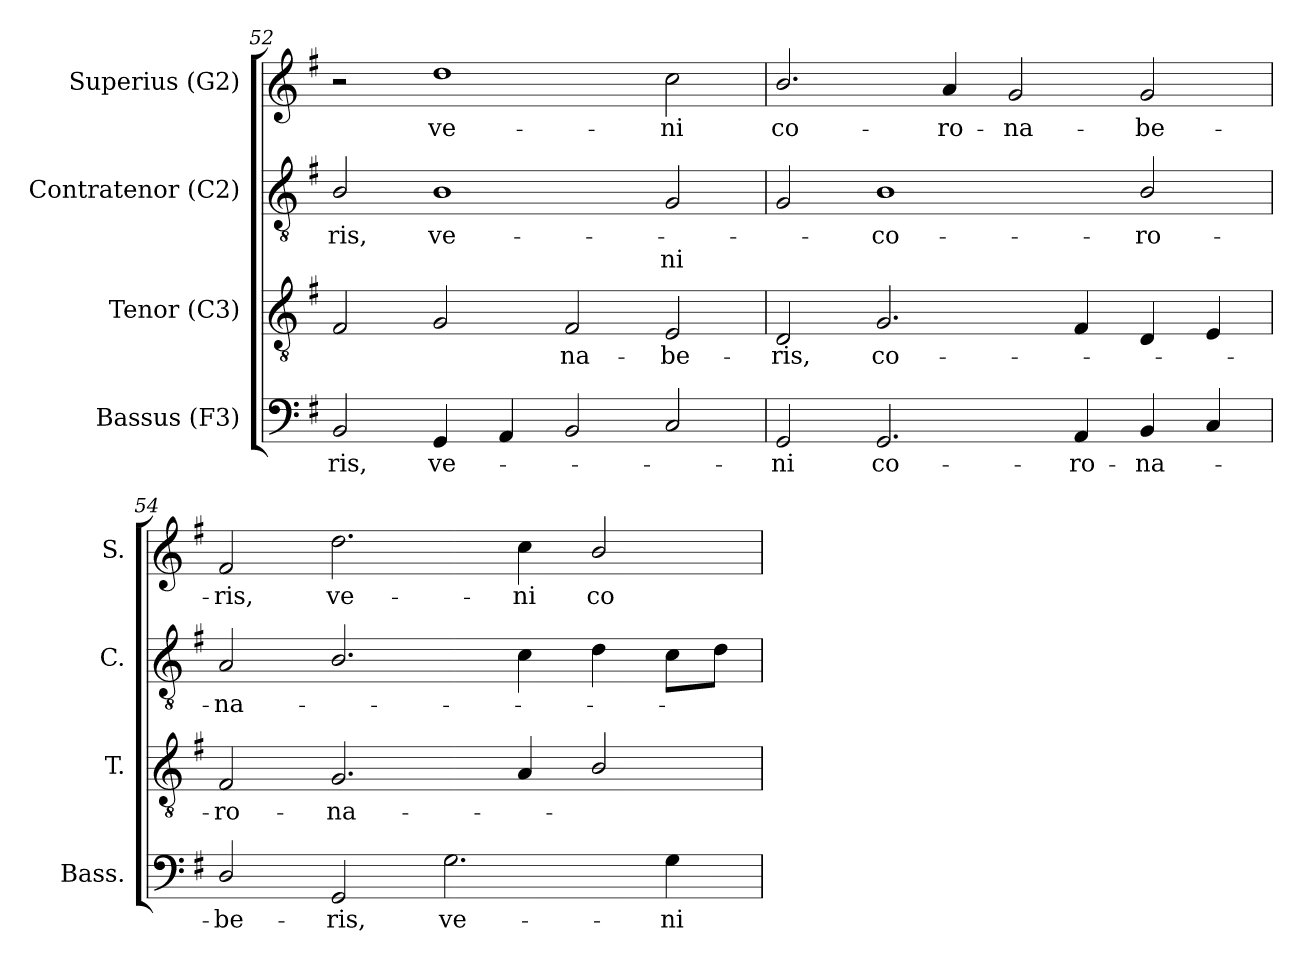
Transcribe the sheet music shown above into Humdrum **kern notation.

**kern	**text	**kern	**text	**kern	**text	**text	**kern	**text
*part4	*part4	*part3	*part3	*part2	*part2	*part2	*part1	*part1
*staff4	*staff4	*staff3	*staff3	*staff2	*staff2	*staff2	*staff1	*staff1
*I"Bassus (F3)	*	*I"Tenor (C3)	*	*I"Contratenor (C2)	*	*	*I"Superius (G2)	*
*I'Bass.	*	*I'T.	*	*I'C.	*	*	*I'S.	*
*clefF4	*	*clefGv2	*	*clefGv2	*	*	*clefG2	*
*k[f#]	*	*k[f#]	*	*k[f#]	*	*	*k[f#]	*
*G:	*	*G:	*	*G:	*	*	*G:	*
=52	=52	=52	=52	=52	=52	=52	=52	=52
!	!LO:LY:b:cj	!	!	!	!LO:LY:b:cj	!	!	!
2BB/	-ris,	2F#/	.	2B/	-ris,	.	2r	.
!	!LO:LY:b:cj	!	!	!	!LO:LY:b:cj	!	!	!LO:LY:b:cj
4GG/	ve-	2G/	.	1B	ve-	.	1dd	ve-
4AA/	.	.	.	.	.	.	.	.
!	!	!	!LO:LY:b:cj	!	!	!	!	!
2BB/	.	2F#/	-na-	.	.	.	.	.
!	!	!	!LO:LY:b:cj	!	!	!LO:LY:b:cj	!	!LO:LY:b:cj
2C/	.	2E/	-be-	2G/	.	-ni	2cc\	-ni
!!LO:LB:g=z
=53	=53	=53	=53	=53	=53	=53	=53	=53
!	!LO:LY:b:cj	!	!LO:LY:b:cj	!	!	!	!	!LO:LY:b:cj
2GG/	-ni	2D/	-ris,	2G/	.	.	2.b/	co-
!	!LO:LY:b:cj	!	!LO:LY:b:cj	!	!LO:LY:b:cj	!	!	!
2.GG/	co-	2.G/	co-	1B	co-	.	.	.
!	!	!	!	!	!	!	!	!LO:LY:b:cj
.	.	.	.	.	.	.	4a/	-ro-
!	!	!	!	!	!	!	!	!LO:LY:b:cj
.	.	.	.	.	.	.	2g/	-na-
!	!LO:LY:b:cj	!	!	!	!	!	!	!
4AA/	-ro-	4F#/	.	.	.	.	.	.
!	!LO:LY:b:cj	!	!	!	!LO:LY:b:cj	!	!	!LO:LY:b:cj
4BB/	-na-	4D/	.	2B/	-ro-	.	2g/	-be-
4C/	.	4E/	.	.	.	.	.	.
=54	=54	=54	=54	=54	=54	=54	=54	=54
!	!LO:LY:b:cj	!	!LO:LY:b:cj	!	!LO:LY:b:cj	!	!	!LO:LY:b:cj
2D/	-be-	2F#/	-ro-	2A/	-na-	.	2f#/	-ris,
!	!LO:LY:b:cj	!	!LO:LY:b:cj	!	!	!	!	!LO:LY:b:cj
2GG/	-ris,	2.G/	-na-	2.B/	.	.	2.dd\	ve-
!	!LO:LY:b:cj	!	!	!	!	!	!	!
2.G\	ve-	.	.	.	.	.	.	.
!	!	!	!	!	!	!	!	!LO:LY:b:cj
.	.	4A/	.	4c\	.	.	4cc\	-ni
!	!	!	!	!	!	!	!	!LO:LY:b:cj
.	.	2B/	.	4d\	.	.	2b/	co-
!	!LO:LY:b:cj	!	!	!	!	!	!	!
4G\	-ni	.	.	8c\L	.	.	.	.
.	.	.	.	8d\J	.	.	.	.
=	=	=	=	=	=	=	=	=
*-	*-	*-	*-	*-	*-	*-	*-	*-
